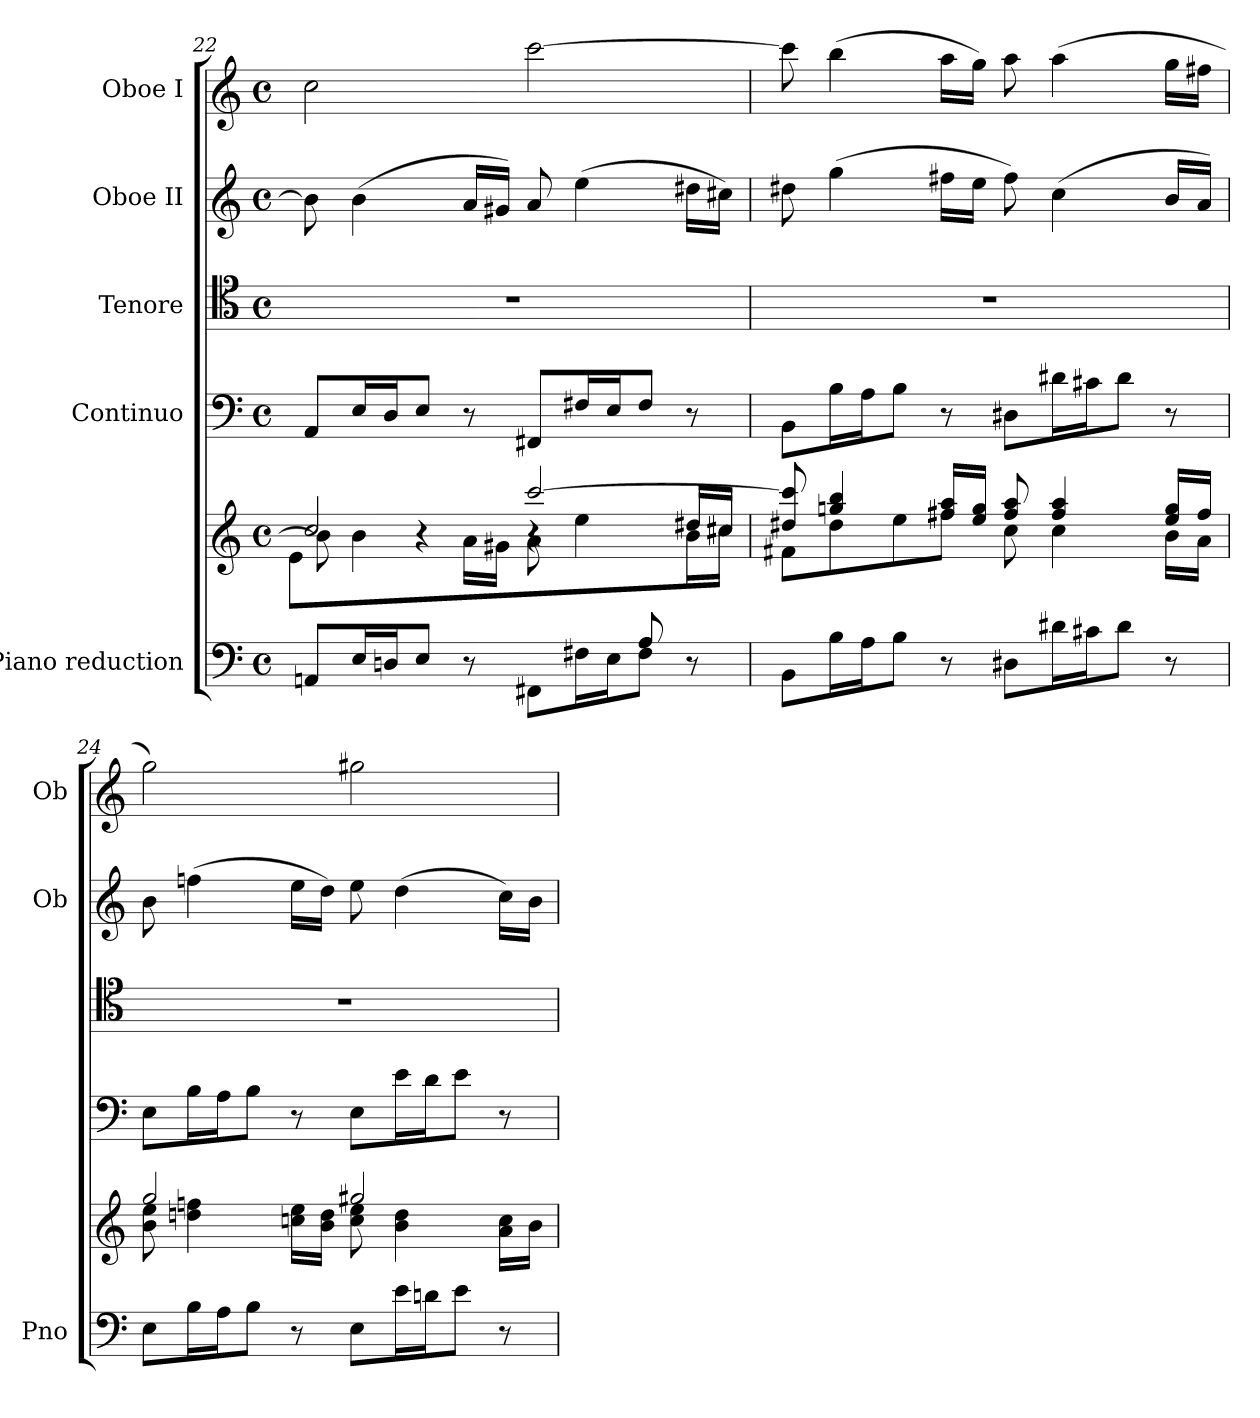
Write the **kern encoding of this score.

**kern	**kern	**kern	**kern	**kern	**kern
*part5	*part5	*part4	*part3	*part2	*part1
*staff6	*staff5	*staff4	*staff3	*staff2	*staff1
*I"Piano reduction	*	*I"Continuo	*I"Tenore	*I"Oboe II	*I"Oboe I
*I'Pno	*	*	*	*I'Ob	*I'Ob
*clefF4	*clefG2	*clefF4	*clefC4	*clefG2	*clefG2
*k[]	*k[]	*k[]	*k[]	*k[]	*k[]
*M4/4	*M4/4	*M4/4	*M4/4	*M4/4	*M4/4
*met(c)	*met(c)	*met(c)	*met(c)	*met(c)	*met(c)
=22	=22	=22	=22	=22	=22
*^	*^	*	*	*	*
*	*	*	*^	*	*	*	*
2.ryy	8AAn/L	2cc/	8b\]	4e/	8AA/L	1r	8b\]	2cc\
.	16E/L	.	4b\	.	16E/L	.	(4b\	.
.	16Dn/J	.	.	.	16D/J	.	.	.
.	8E/J	.	.	4r	8E/J	.	.	.
.	8r	.	16a\LL	.	8r	.	16a/LL	.
.	.	.	16g#X\JJ	.	.	.	16g#X/JJ)	.
.	8FF#X\L	[2ccc/	8a\	4r	8FF#X/L	.	8a/	[2ccc\
.	16F#X\L	.	4ee\	.	16F#X/L	.	(4ee\	.
.	16E\J	.	.	.	16E/J	.	.	.
8A/L	8F#\J	.	.	8ryy	8F#/J	.	.	.
8ryy	8r	.	16dd#X/LL	16b\L	8r	.	16dd#X\LL	.
.	.	.	16cc#X/JJ	16cc#\JJ	.	.	16cc#X\JJ)	.
*v	*v	*	*	*	*	*	*	*
*	*	*v	*v	*	*	*	*
=23	=23	=23	=23	=23	=23	=23
8BB\L	8dd#X/ 8ccc/]	8f#X\L	8BB\L	1r	8dd#X\	8ccc\]
16B\L	4ggn/ 4bb/	8dd#\	16B\L	.	(4gg\	(4bb\
16A\J	.	.	16A\J	.	.	.
8B\J	.	8ee\	8B\J	.	.	.
8r	16ff#X/ 16aa/LL	8ff#\J	8r	.	16ff#X\LL	16aa\LL
.	16ee/ 16gg/JJ	.	.	.	16ee\JJ	16gg\JJ)
8D#X\L	8ff#/ 8aa/	8cc\	8D#X\L	.	8ff#\)	8aa\
16d#X\L	4ff#/ 4aa/	4cc\	16d#X\L	.	(4cc\	(4aa\
16c#X\J	.	.	16c#X\J	.	.	.
8d#\J	.	.	8d#\J	.	.	.
8r	16ee/ 16gg/LL	16b\LL	8r	.	16b/LL	16gg\LL
.	16ff#/JJ	16a\JJ	.	.	16a/JJ)	16ff#X\JJ
=24	=24	=24	=24	=24	=24	=24
8E\L	2gg/	8b\ 8ee\	8E\L	1r	8b\	2gg\)
16B\L	.	4ddn\ 4ffn\	16B\L	.	(4ffn\	.
16A\J	.	.	16A\J	.	.	.
8B\J	.	.	8B\J	.	.	.
8r	.	16ccn\ 16ee\LL	8r	.	16ee\LL	.
.	.	16b\ 16dd\JJ	.	.	16dd\JJ)	.
8E\L	2gg#X/	8cc\ 8ee\	8E\L	.	8ee\	2gg#X\
16e\L	.	4b\ 4dd\	16e\L	.	(4dd\	.
16dn\J	.	.	16d\J	.	.	.
8e\J	.	.	8e\J	.	.	.
8r	.	16a\ 16cc\LL	8r	.	16cc\LL)	.
.	.	16b\JJ	.	.	16b\JJ	.
*	*v	*v	*	*	*	*
=	=	=	=	=	=
*-	*-	*-	*-	*-	*-
